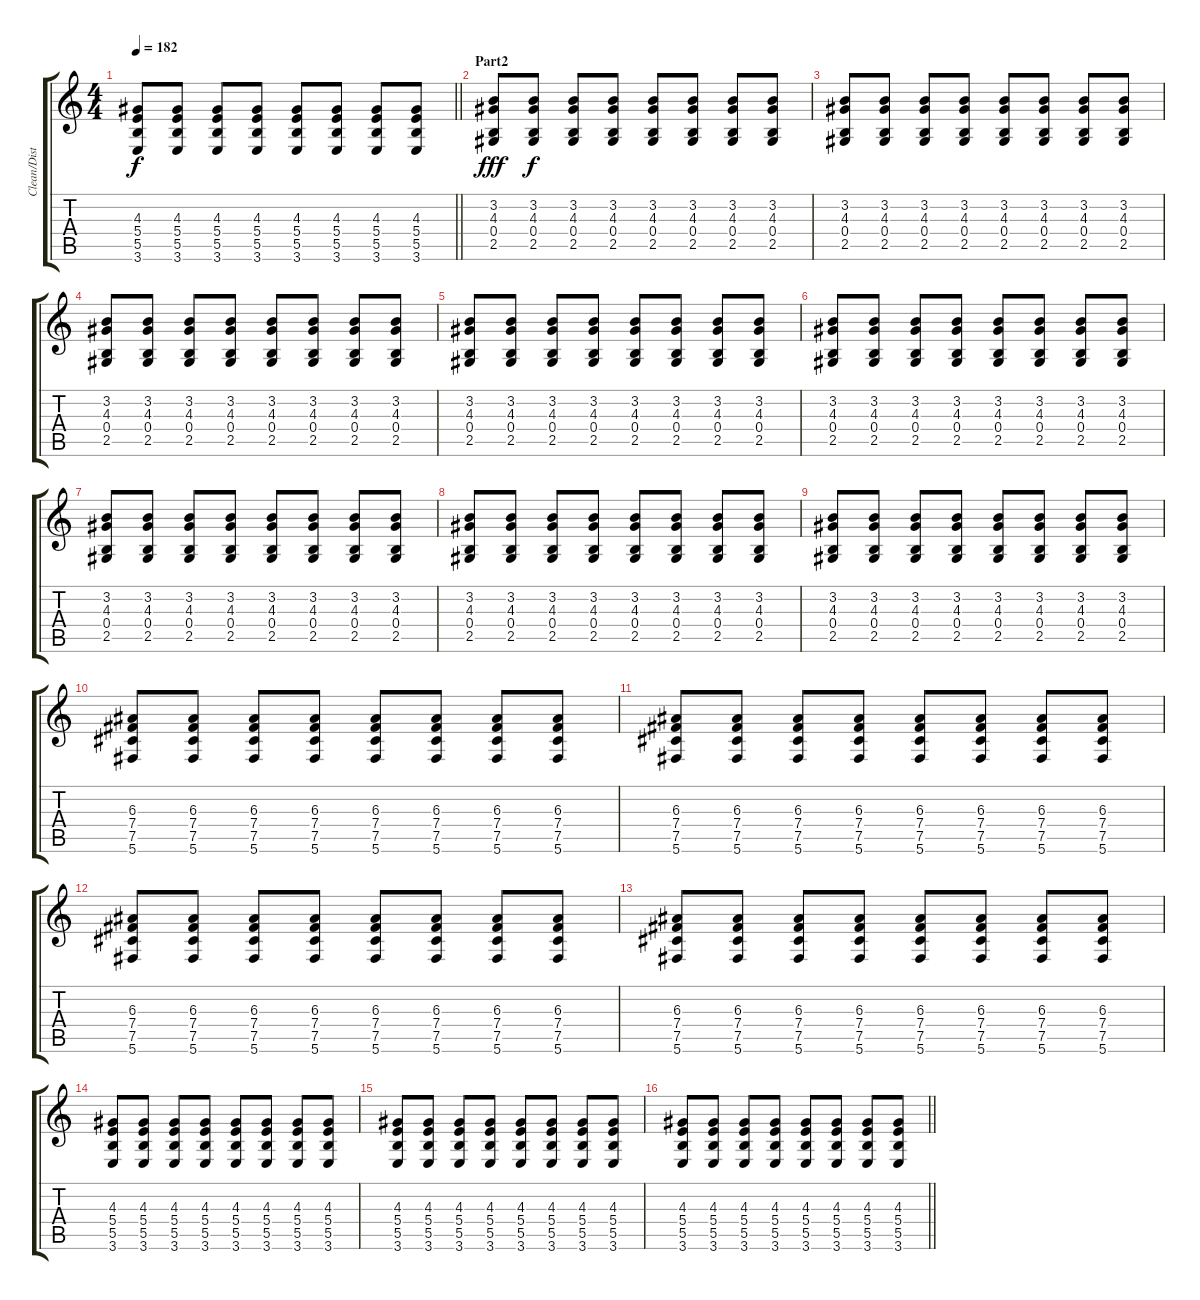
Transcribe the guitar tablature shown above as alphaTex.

\track ("Clean/Dist1" "Clean/Dist") {instrument electricguitarjazz}
\staff {score tabs}
\tuning (Db4 Ab3 E3 B2 Gb2 Db2) {hide}
\ts (4 4)
\tempo 182
\clef g2
\barLineRight lightlight
\ks c
(4.3 5.4 5.5 3.6).8{dy f} (4.3 5.4 5.5 3.6).8 (4.3 5.4 5.5 3.6).8 (4.3 5.4 5.5 3.6).8 (4.3 5.4 5.5 3.6).8 (4.3 5.4 5.5 3.6).8 (4.3 5.4 5.5 3.6).8 (4.3 5.4 5.5 3.6).8 |
\section ("" "Part2")
(3.2 4.3 0.4 2.5).8{dy fff instrument distortionguitar} (3.2 4.3 0.4 2.5).8{dy f} (3.2 4.3 0.4 2.5).8 (3.2 4.3 0.4 2.5).8 (3.2 4.3 0.4 2.5).8 (3.2 4.3 0.4 2.5).8 (3.2 4.3 0.4 2.5).8 (3.2 4.3 0.4 2.5).8 |
(3.2 4.3 0.4 2.5).8 (3.2 4.3 0.4 2.5).8 (3.2 4.3 0.4 2.5).8 (3.2 4.3 0.4 2.5).8 (3.2 4.3 0.4 2.5).8 (3.2 4.3 0.4 2.5).8 (3.2 4.3 0.4 2.5).8 (3.2 4.3 0.4 2.5).8 |
(3.2 4.3 0.4 2.5).8 (3.2 4.3 0.4 2.5).8 (3.2 4.3 0.4 2.5).8 (3.2 4.3 0.4 2.5).8 (3.2 4.3 0.4 2.5).8 (3.2 4.3 0.4 2.5).8 (3.2 4.3 0.4 2.5).8 (3.2 4.3 0.4 2.5).8 |
(3.2 4.3 0.4 2.5).8 (3.2 4.3 0.4 2.5).8 (3.2 4.3 0.4 2.5).8 (3.2 4.3 0.4 2.5).8 (3.2 4.3 0.4 2.5).8 (3.2 4.3 0.4 2.5).8 (3.2 4.3 0.4 2.5).8 (3.2 4.3 0.4 2.5).8 |
(3.2 4.3 0.4 2.5).8 (3.2 4.3 0.4 2.5).8 (3.2 4.3 0.4 2.5).8 (3.2 4.3 0.4 2.5).8 (3.2 4.3 0.4 2.5).8 (3.2 4.3 0.4 2.5).8 (3.2 4.3 0.4 2.5).8 (3.2 4.3 0.4 2.5).8 |
(3.2 4.3 0.4 2.5).8 (3.2 4.3 0.4 2.5).8 (3.2 4.3 0.4 2.5).8 (3.2 4.3 0.4 2.5).8 (3.2 4.3 0.4 2.5).8 (3.2 4.3 0.4 2.5).8 (3.2 4.3 0.4 2.5).8 (3.2 4.3 0.4 2.5).8 |
(3.2 4.3 0.4 2.5).8 (3.2 4.3 0.4 2.5).8 (3.2 4.3 0.4 2.5).8 (3.2 4.3 0.4 2.5).8 (3.2 4.3 0.4 2.5).8 (3.2 4.3 0.4 2.5).8 (3.2 4.3 0.4 2.5).8 (3.2 4.3 0.4 2.5).8 |
(3.2 4.3 0.4 2.5).8 (3.2 4.3 0.4 2.5).8 (3.2 4.3 0.4 2.5).8 (3.2 4.3 0.4 2.5).8 (3.2 4.3 0.4 2.5).8 (3.2 4.3 0.4 2.5).8 (3.2 4.3 0.4 2.5).8 (3.2 4.3 0.4 2.5).8 |
(6.3 7.4 7.5 5.6).8 (6.3 7.4 7.5 5.6).8 (6.3 7.4 7.5 5.6).8 (6.3 7.4 7.5 5.6).8 (6.3 7.4 7.5 5.6).8 (6.3 7.4 7.5 5.6).8 (6.3 7.4 7.5 5.6).8 (6.3 7.4 7.5 5.6).8 |
(6.3 7.4 7.5 5.6).8 (6.3 7.4 7.5 5.6).8 (6.3 7.4 7.5 5.6).8 (6.3 7.4 7.5 5.6).8 (6.3 7.4 7.5 5.6).8 (6.3 7.4 7.5 5.6).8 (6.3 7.4 7.5 5.6).8 (6.3 7.4 7.5 5.6).8 |
(6.3 7.4 7.5 5.6).8 (6.3 7.4 7.5 5.6).8 (6.3 7.4 7.5 5.6).8 (6.3 7.4 7.5 5.6).8 (6.3 7.4 7.5 5.6).8 (6.3 7.4 7.5 5.6).8 (6.3 7.4 7.5 5.6).8 (6.3 7.4 7.5 5.6).8 |
(6.3 7.4 7.5 5.6).8 (6.3 7.4 7.5 5.6).8 (6.3 7.4 7.5 5.6).8 (6.3 7.4 7.5 5.6).8 (6.3 7.4 7.5 5.6).8 (6.3 7.4 7.5 5.6).8 (6.3 7.4 7.5 5.6).8 (6.3 7.4 7.5 5.6).8 |
(4.3 5.4 5.5 3.6).8 (4.3 5.4 5.5 3.6).8 (4.3 5.4 5.5 3.6).8 (4.3 5.4 5.5 3.6).8 (4.3 5.4 5.5 3.6).8 (4.3 5.4 5.5 3.6).8 (4.3 5.4 5.5 3.6).8 (4.3 5.4 5.5 3.6).8 |
(4.3 5.4 5.5 3.6).8 (4.3 5.4 5.5 3.6).8 (4.3 5.4 5.5 3.6).8 (4.3 5.4 5.5 3.6).8 (4.3 5.4 5.5 3.6).8 (4.3 5.4 5.5 3.6).8 (4.3 5.4 5.5 3.6).8 (4.3 5.4 5.5 3.6).8 |
\barLineRight lightlight
(4.3 5.4 5.5 3.6).8 (4.3 5.4 5.5 3.6).8 (4.3 5.4 5.5 3.6).8 (4.3 5.4 5.5 3.6).8 (4.3 5.4 5.5 3.6).8 (4.3 5.4 5.5 3.6).8 (4.3 5.4 5.5 3.6).8 (4.3 5.4 5.5 3.6).8
